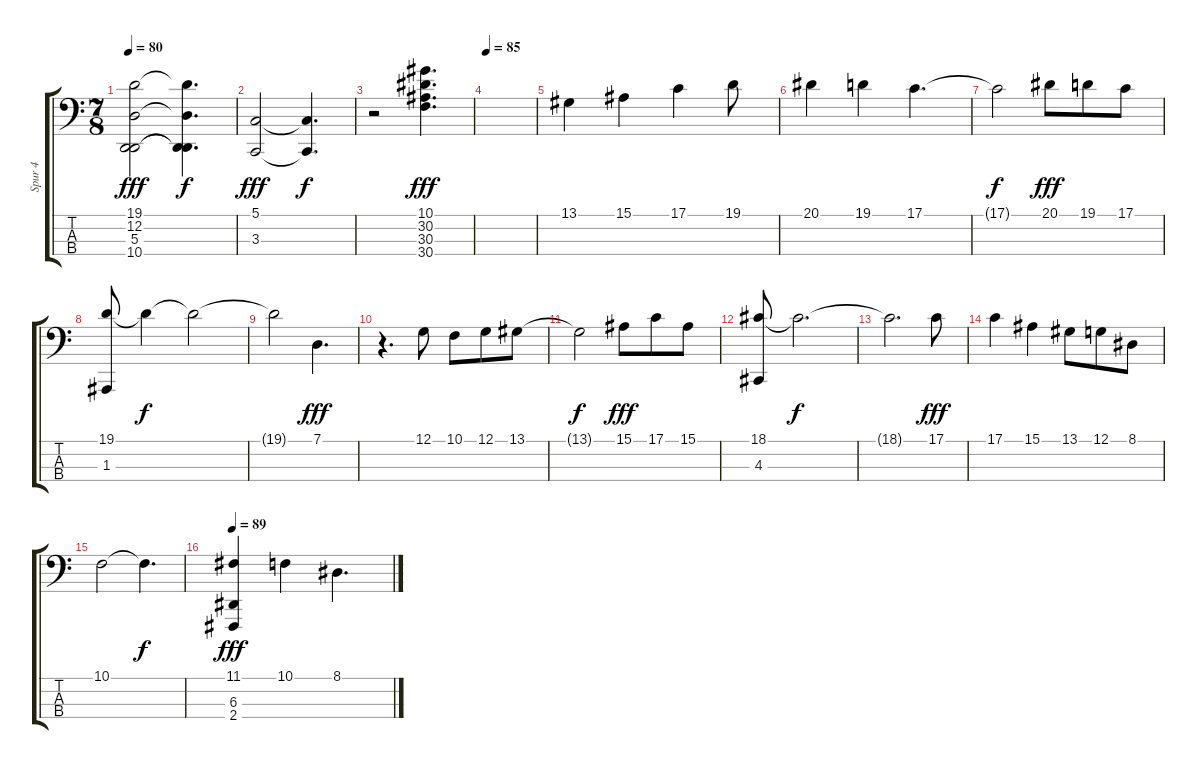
\track ("Spur 4" "Spur 4") {instrument tuba}
\staff {score tabs}
\tuning (G2 D2 A1 E1) {hide}
\ts (7 8)
\tempo 80
\clef f4
\ks c
(19.1 12.2 5.3 10.4).2{dy fff} (19.1{t} 12.2{t} 5.3{t} 10.4{t}).4{d dy f} |
(5.1 3.3).2{dy fff} (5.1{t} 3.3{t}).4{d dy f} |
r.2{instrument reversecymbal} (10.1 30.2 30.3 30.4).4{d dy fff} |
\tempo 85
|
13.1.4 15.1.4 17.1.4 19.1.8 |
20.1.4 19.1.4 17.1.4{d} |
17.1{t}.2{dy f} 20.1.8{dy fff} 19.1.8 17.1.8 |
(19.1 1.3).8 19.1{t}.4{dy f} 19.1{t}.2 |
19.1{t}.2 7.1.4{d dy fff} |
r.4{d} 12.1.8 10.1.8 12.1.8 13.1.8 |
13.1{t}.2{dy f} 15.1.8{dy fff} 17.1.8 15.1.8 |
(18.1 4.3).8 18.1{t}.2{d dy f} |
18.1{t}.2{d} 17.1.8{dy fff} |
17.1.4 15.1.4 13.1.8 12.1.8 8.1.8 |
10.1.2 10.1{t}.4{d dy f} |
\tempo 89
(11.1 6.3 2.4).4{dy fff} 10.1.4 8.1.4{d}
